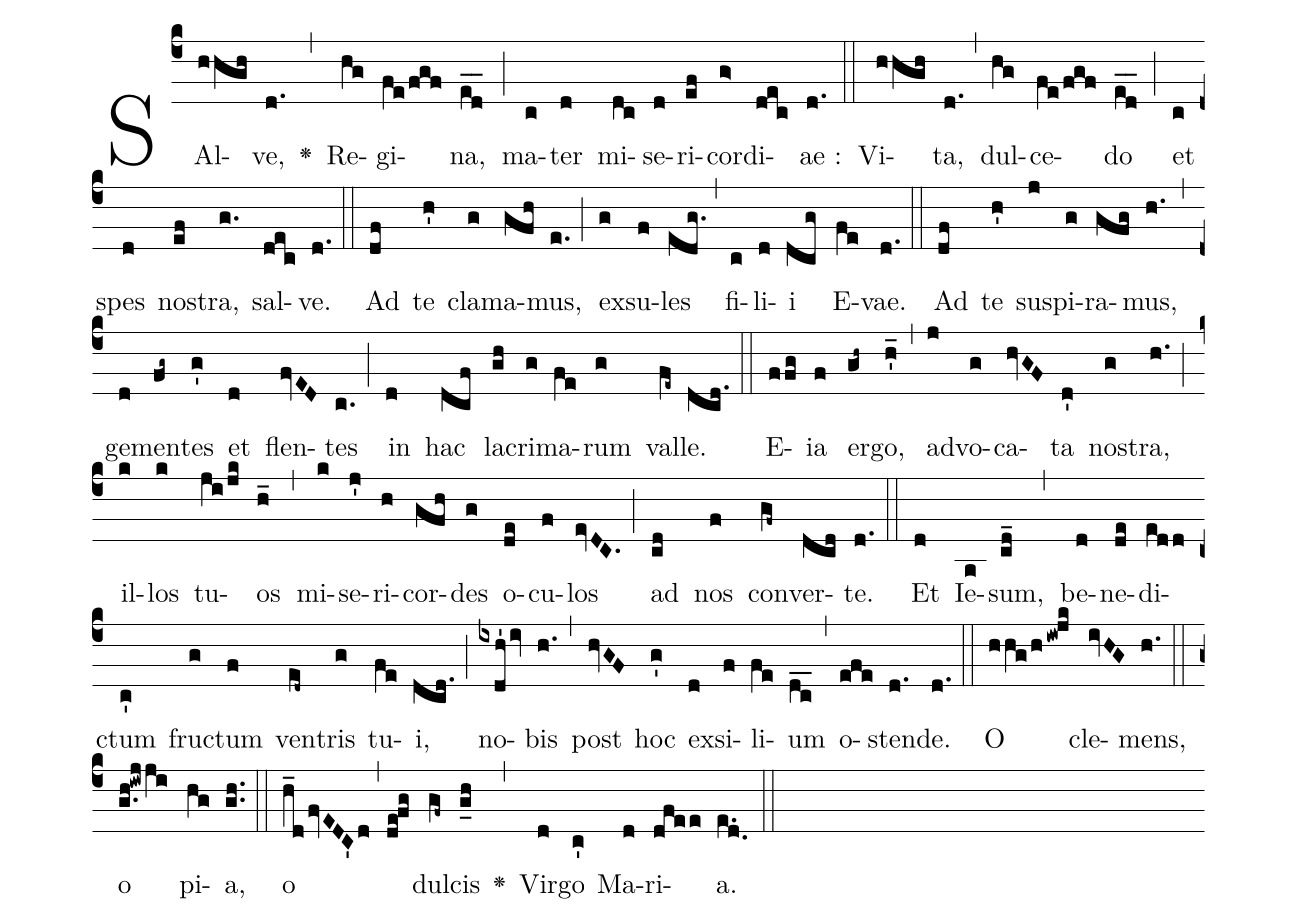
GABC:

%%
(c4) SAl(hhgh)ve,(d.) <v>\greheightstar</v>(,) Re(hg)gi(fe/fgf)na,(e_d_) (;) ma(c)ter(d) mi(dc)se(d)ri(ef)cor(g>)di(dec)ae :(d.) (::)

Vi(hhgh)ta,(d.) (,) dul(hg)ce(fe/fgf)do(e_d_) (;) et(c) spes(d) no(ef)stra,(g.) sal(dec)ve.(d.) (::)

Ad(df) te(h') cla(g)ma(gfh)mus,(e.) (;) ex(g)su(f)les(edg.) (,) fi(c)li(d)i(dcg) E(fe)vae.(d.) (::)

Ad(df) te(h') sus(j)pi(g)ra(gfg)mus,(h.) (,) ge(d)men(fg~)tes(g') et(d) flen(fvED)tes(c.) (;) in(d) hac(dcf) la(gh)cri(g)ma(fe)rum(g) val(fe~)le.(dcd.) (::)

E(ffg)ia(f) er(gh~)go,(h_') (,) ad(j)vo(g)ca(hvGF)ta(d') no(g)stra,(h.) (;) il(k)los(k) tu(ji/jk)os(h_) (,) mi(k)se(j')ri(h)cor(gfh)des(g) o(de)cu(f)los(evDC.) (;) ad(cd) nos(f) con(gf~)ver(dcd)te.(d.) (::)

Et(d) Ie(a)sum,(cd_) (,) be(d)ne(de)di(edd)ctum(c') fru(g)ctum(f) ven(ed~)tris(g) tu(fe)i,(dcd.) (;) no(ixdh'/iv)bis(h.) (,) post(hvGF) hoc(g') ex(d)si(f)li(fe)um(d_c_) (,) o(efe)sten(d.)de.(d.) (::)

O(hhg/hiw!jk) cle(ivHG)mens,(h.) (::)

o(g.h!iwjji) pi(hg)a,(g.h.) (::) o(h_d/fvEDC'd/,de!fg) dul(gf~)cis(g_h) <v>\greheightstar</v>(,) Vir(d)go(c') Ma(d)ri(dfee)a.(e.d.) (::)
